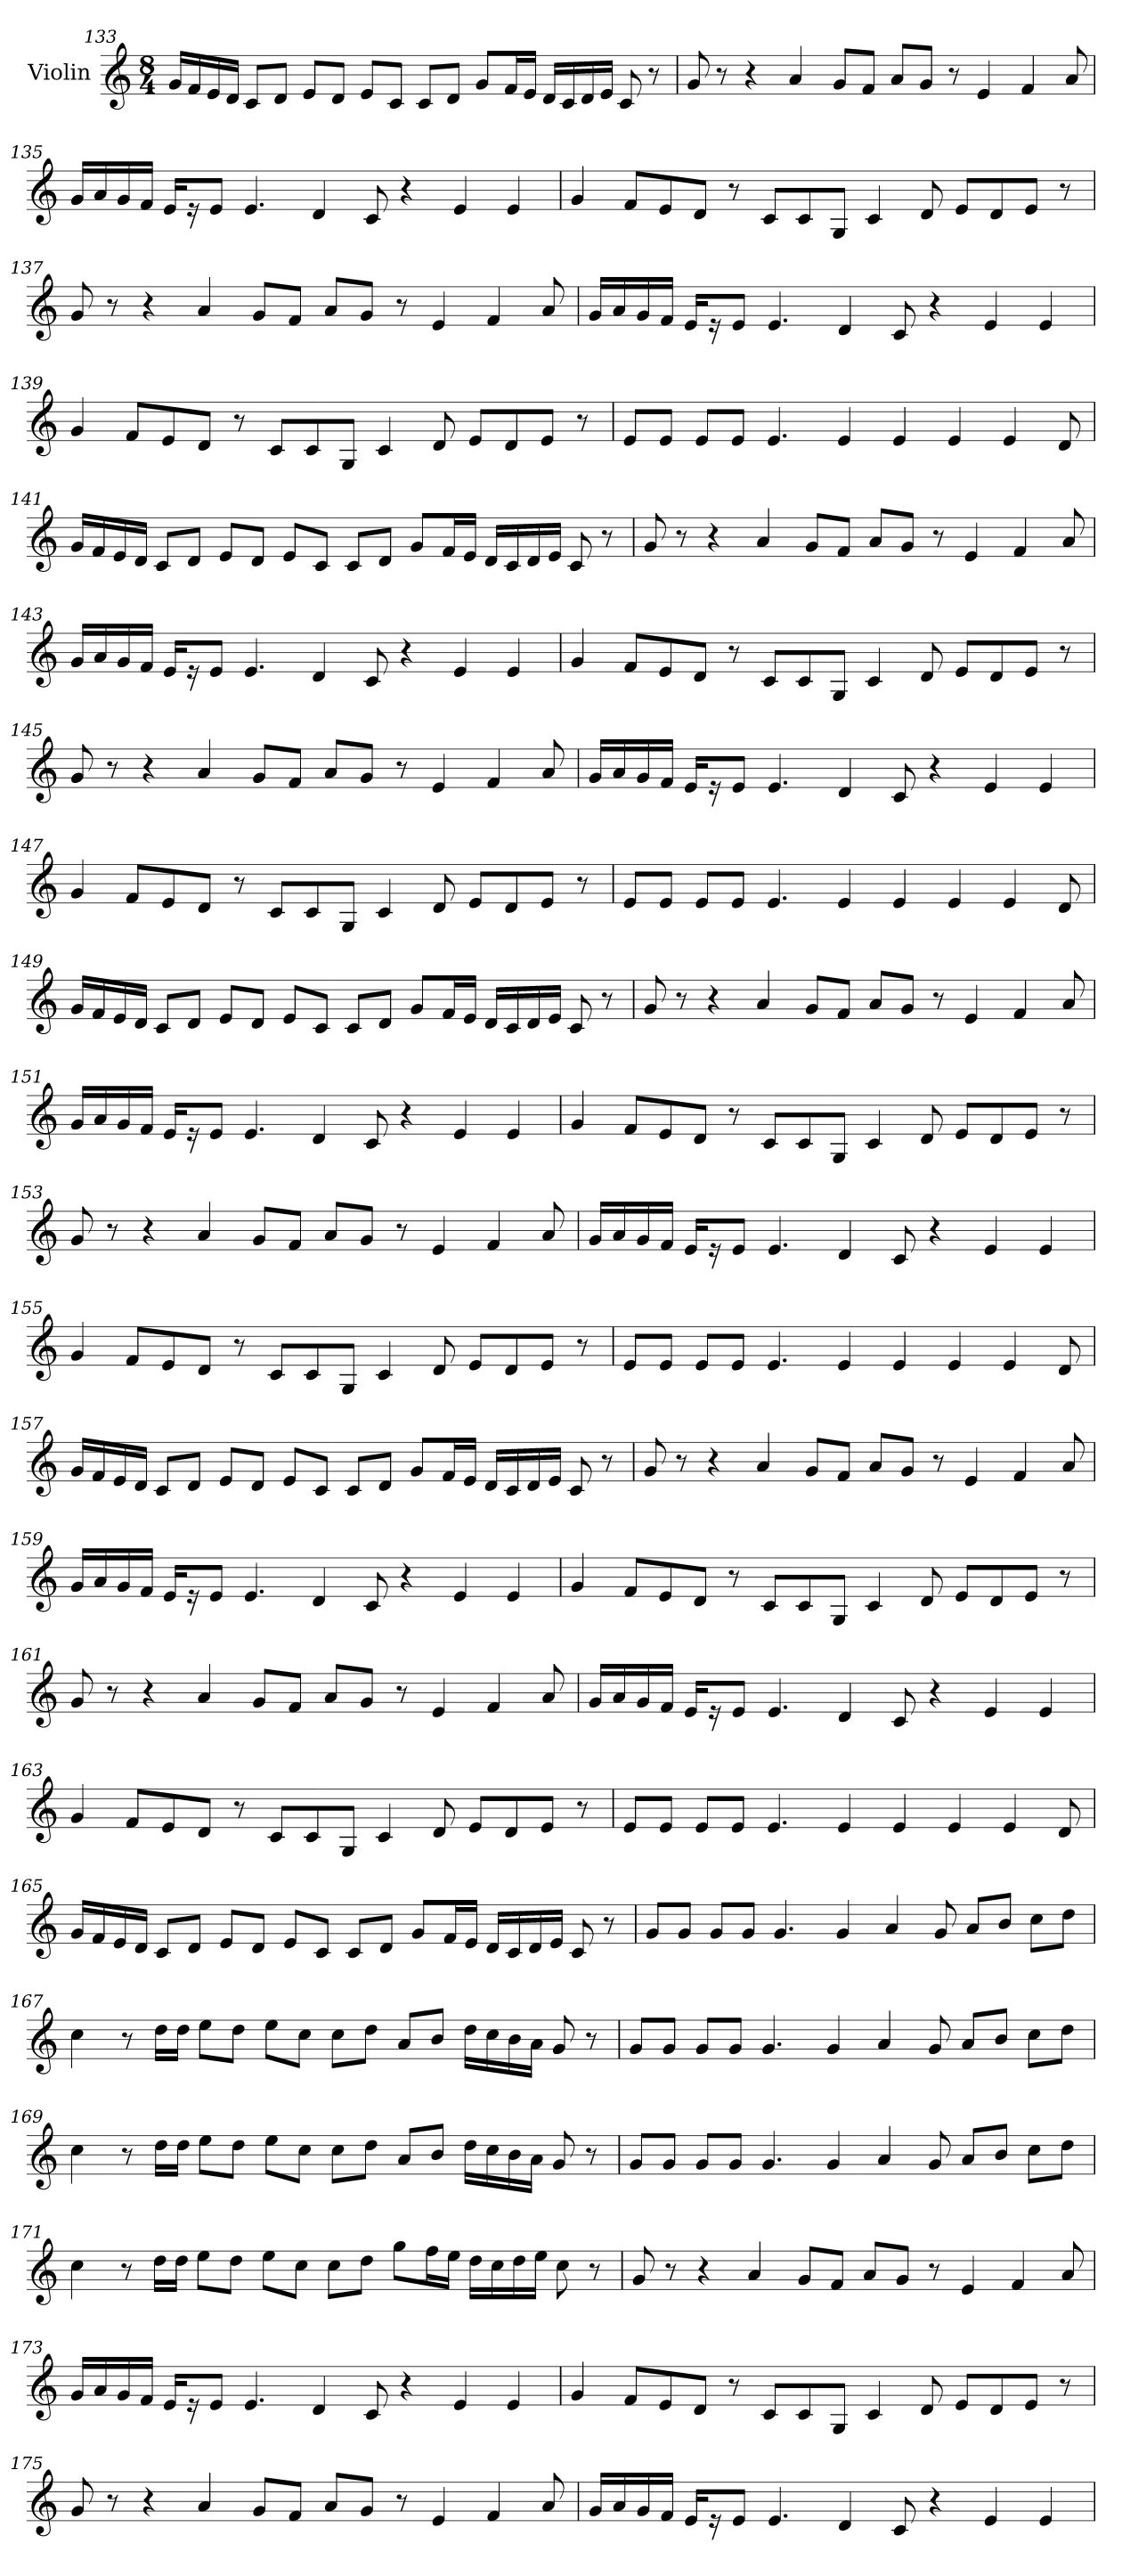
**kern
*part1
*staff1
*I"Violin
!!LO:LB:g=z
*clefG2
*k[]
*C:
*M8/4
=133
16g/LL
16f/
16e/
16d/JJ
8c/L
8d/J
8e/L
8d/J
8e/L
8c/J
8c/L
8d/J
8g/L
16f/L
16e/JJ
16d/LL
16c/
16d/
16e/JJ
8c/
8r
=134
8g/
8r
4r
4a/
8g/L
8f/J
8a/L
8g/J
8r
4e/
4f/
8a/
!!LO:LB:g=z
=135
16g/LL
16a/
16g/
16f/JJ
16e/KL
16r
8e/J
4.e/
4d/
8c/
4r
4e/
4e/
=136
4g/
8f/L
8e/
8d/J
8r
8c/L
8c/
8G/J
4c/
8d/
8e/L
8d/
8e/J
8r
!!LO:LB:g=z
=137
8g/
8r
4r
4a/
8g/L
8f/J
8a/L
8g/J
8r
4e/
4f/
8a/
=138
16g/LL
16a/
16g/
16f/JJ
16e/KL
16r
8e/J
4.e/
4d/
8c/
4r
4e/
4e/
!!LO:LB:g=z
=139
4g/
8f/L
8e/
8d/J
8r
8c/L
8c/
8G/J
4c/
8d/
8e/L
8d/
8e/J
8r
=140
8e/L
8e/J
8e/L
8e/J
4.e/
4e/
4e/
4e/
4e/
8d/
!!LO:PB:g=z
=141
16g/LL
16f/
16e/
16d/JJ
8c/L
8d/J
8e/L
8d/J
8e/L
8c/J
8c/L
8d/J
8g/L
16f/L
16e/JJ
16d/LL
16c/
16d/
16e/JJ
8c/
8r
=142
8g/
8r
4r
4a/
8g/L
8f/J
8a/L
8g/J
8r
4e/
4f/
8a/
!!LO:LB:g=z
=143
16g/LL
16a/
16g/
16f/JJ
16e/KL
16r
8e/J
4.e/
4d/
8c/
4r
4e/
4e/
=144
4g/
8f/L
8e/
8d/J
8r
8c/L
8c/
8G/J
4c/
8d/
8e/L
8d/
8e/J
8r
!!LO:LB:g=z
=145
8g/
8r
4r
4a/
8g/L
8f/J
8a/L
8g/J
8r
4e/
4f/
8a/
=146
16g/LL
16a/
16g/
16f/JJ
16e/KL
16r
8e/J
4.e/
4d/
8c/
4r
4e/
4e/
!!LO:LB:g=z
=147
4g/
8f/L
8e/
8d/J
8r
8c/L
8c/
8G/J
4c/
8d/
8e/L
8d/
8e/J
8r
=148
8e/L
8e/J
8e/L
8e/J
4.e/
4e/
4e/
4e/
4e/
8d/
!!LO:LB:g=z
=149
16g/LL
16f/
16e/
16d/JJ
8c/L
8d/J
8e/L
8d/J
8e/L
8c/J
8c/L
8d/J
8g/L
16f/L
16e/JJ
16d/LL
16c/
16d/
16e/JJ
8c/
8r
=150
8g/
8r
4r
4a/
8g/L
8f/J
8a/L
8g/J
8r
4e/
4f/
8a/
!!LO:LB:g=z
=151
16g/LL
16a/
16g/
16f/JJ
16e/KL
16r
8e/J
4.e/
4d/
8c/
4r
4e/
4e/
=152
4g/
8f/L
8e/
8d/J
8r
8c/L
8c/
8G/J
4c/
8d/
8e/L
8d/
8e/J
8r
!!LO:LB:g=z
=153
8g/
8r
4r
4a/
8g/L
8f/J
8a/L
8g/J
8r
4e/
4f/
8a/
=154
16g/LL
16a/
16g/
16f/JJ
16e/KL
16r
8e/J
4.e/
4d/
8c/
4r
4e/
4e/
!!LO:LB:g=z
=155
4g/
8f/L
8e/
8d/J
8r
8c/L
8c/
8G/J
4c/
8d/
8e/L
8d/
8e/J
8r
=156
8e/L
8e/J
8e/L
8e/J
4.e/
4e/
4e/
4e/
4e/
8d/
!!LO:PB:g=z
=157
16g/LL
16f/
16e/
16d/JJ
8c/L
8d/J
8e/L
8d/J
8e/L
8c/J
8c/L
8d/J
8g/L
16f/L
16e/JJ
16d/LL
16c/
16d/
16e/JJ
8c/
8r
=158
8g/
8r
4r
4a/
8g/L
8f/J
8a/L
8g/J
8r
4e/
4f/
8a/
!!LO:LB:g=z
=159
16g/LL
16a/
16g/
16f/JJ
16e/KL
16r
8e/J
4.e/
4d/
8c/
4r
4e/
4e/
=160
4g/
8f/L
8e/
8d/J
8r
8c/L
8c/
8G/J
4c/
8d/
8e/L
8d/
8e/J
8r
!!LO:LB:g=z
=161
8g/
8r
4r
4a/
8g/L
8f/J
8a/L
8g/J
8r
4e/
4f/
8a/
=162
16g/LL
16a/
16g/
16f/JJ
16e/KL
16r
8e/J
4.e/
4d/
8c/
4r
4e/
4e/
!!LO:LB:g=z
=163
4g/
8f/L
8e/
8d/J
8r
8c/L
8c/
8G/J
4c/
8d/
8e/L
8d/
8e/J
8r
=164
8e/L
8e/J
8e/L
8e/J
4.e/
4e/
4e/
4e/
4e/
8d/
!!LO:LB:g=z
=165
16g/LL
16f/
16e/
16d/JJ
8c/L
8d/J
8e/L
8d/J
8e/L
8c/J
8c/L
8d/J
8g/L
16f/L
16e/JJ
16d/LL
16c/
16d/
16e/JJ
8c/
8r
=166
8g/L
8g/J
8g/L
8g/J
4.g/
4g/
4a/
8g/
8a/L
8b/J
8cc\L
8dd\J
!!LO:LB:g=z
=167
4cc\
8r
16dd\LL
16dd\JJ
8ee\L
8dd\J
8ee\L
8cc\J
8cc\L
8dd\J
8a/L
8b/J
16dd\LL
16cc\
16b\
16a\JJ
8g/
8r
=168
8g/L
8g/J
8g/L
8g/J
4.g/
4g/
4a/
8g/
8a/L
8b/J
8cc\L
8dd\J
!!LO:LB:g=z
=169
4cc\
8r
16dd\LL
16dd\JJ
8ee\L
8dd\J
8ee\L
8cc\J
8cc\L
8dd\J
8a/L
8b/J
16dd\LL
16cc\
16b\
16a\JJ
8g/
8r
=170
8g/L
8g/J
8g/L
8g/J
4.g/
4g/
4a/
8g/
8a/L
8b/J
8cc\L
8dd\J
!!LO:LB:g=z
=171
4cc\
8r
16dd\LL
16dd\JJ
8ee\L
8dd\J
8ee\L
8cc\J
8cc\L
8dd\J
8gg\L
16ff\L
16ee\JJ
16dd\LL
16cc\
16dd\
16ee\JJ
8cc\
8r
=172
8g/
8r
4r
4a/
8g/L
8f/J
8a/L
8g/J
8r
4e/
4f/
8a/
!!LO:PB:g=z
=173
16g/LL
16a/
16g/
16f/JJ
16e/KL
16r
8e/J
4.e/
4d/
8c/
4r
4e/
4e/
=174
4g/
8f/L
8e/
8d/J
8r
8c/L
8c/
8G/J
4c/
8d/
8e/L
8d/
8e/J
8r
!!LO:LB:g=z
=175
8g/
8r
4r
4a/
8g/L
8f/J
8a/L
8g/J
8r
4e/
4f/
8a/
=176
16g/LL
16a/
16g/
16f/JJ
16e/KL
16r
8e/J
4.e/
4d/
8c/
4r
4e/
4e/
=
*-
